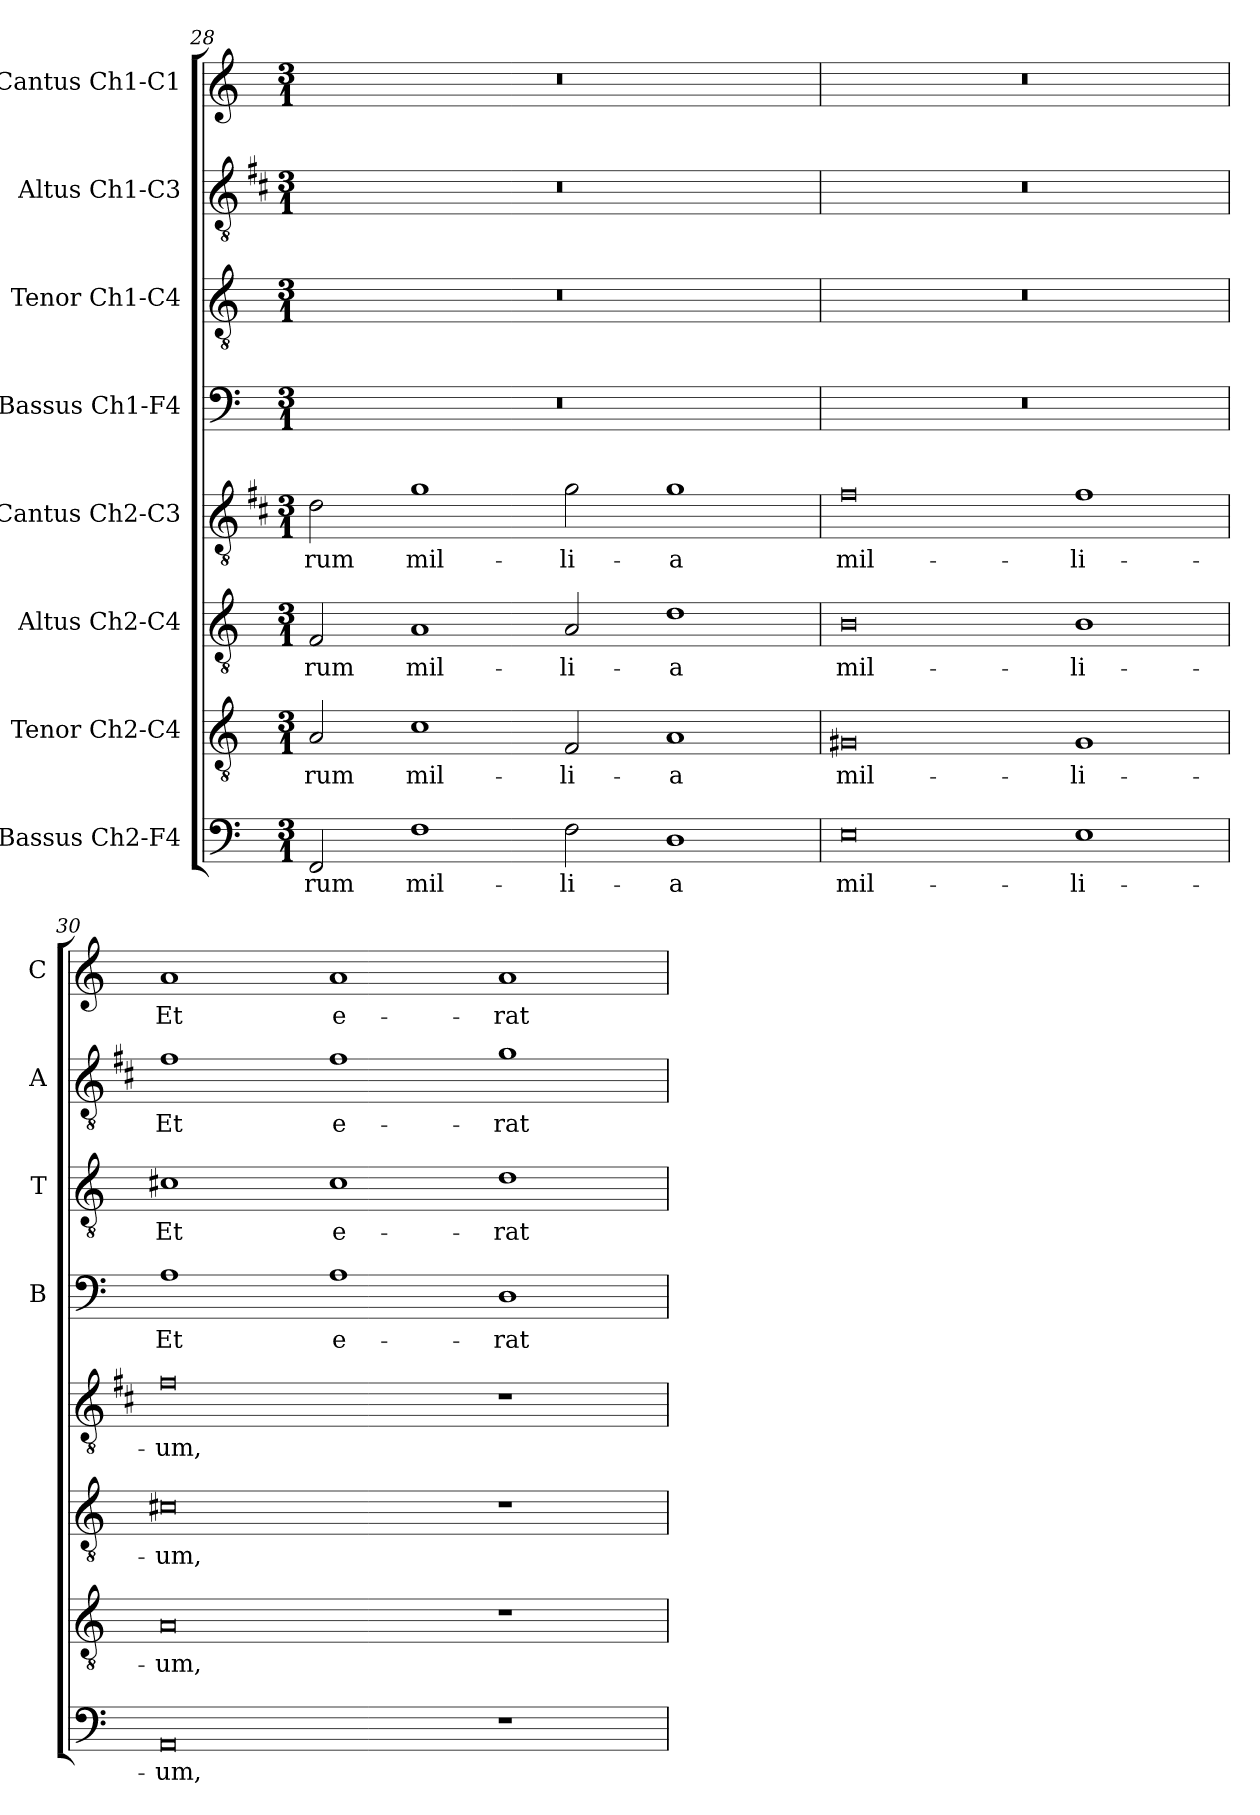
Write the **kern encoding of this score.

**kern	**text	**kern	**text	**kern	**text	**kern	**text	**kern	**text	**kern	**text	**kern	**text	**kern	**text
*part8	*part8	*part7	*part7	*part6	*part6	*part5	*part5	*part4	*part4	*part3	*part3	*part2	*part2	*part1	*part1
*staff8	*staff8	*staff7	*staff7	*staff6	*staff6	*staff5	*staff5	*staff4	*staff4	*staff3	*staff3	*staff2	*staff2	*staff1	*staff1
*I"Bassus Ch2-F4	*	*I"Tenor Ch2-C4	*	*I"Altus Ch2-C4	*	*I"Cantus Ch2-C3	*	*I"Bassus Ch1-F4	*	*I"Tenor Ch1-C4	*	*I"Altus Ch1-C3	*	*I"Cantus Ch1-C1	*
*	*	*	*	*	*	*	*	*I'B	*	*I'T	*	*I'A	*	*I'C	*
*clefF4	*	*clefGv2	*	*clefGv2	*	*clefGv2	*	*clefF4	*	*clefGv2	*	*clefGv2	*	*clefG2	*
*	*	*	*	*	*	*ITrd1c2	*	*	*	*	*	*ITrd1c2	*	*	*
*k[]	*	*k[]	*	*k[]	*	*k[]	*	*k[]	*	*k[]	*	*k[]	*	*k[]	*
*M3/1	*	*M3/1	*	*M3/1	*	*M3/1	*	*M3/1	*	*M3/1	*	*M3/1	*	*M3/1	*
=28	=28	=28	=28	=28	=28	=28	=28	=28	=28	=28	=28	=28	=28	=28	=28
!	!LO:LY:b	!	!LO:LY:b	!	!LO:LY:b	!	!LO:LY:b	!	!	!	!	!	!	!	!
2FF/	-rum	2A/	-rum	2F/	-rum	2c\	-rum	0.r	.	0.r	.	0.r	.	0.r	.
!	!LO:LY:b	!	!LO:LY:b	!	!LO:LY:b	!	!LO:LY:b	!	!	!	!	!	!	!	!
1F	mil-	1c	mil-	1A	mil-	1f	mil-	.	.	.	.	.	.	.	.
!	!LO:LY:b	!	!LO:LY:b	!	!LO:LY:b	!	!LO:LY:b	!	!	!	!	!	!	!	!
2F\	-li-	2F/	-li-	2A/	-li-	2f\	-li-	.	.	.	.	.	.	.	.
!	!LO:LY:b	!	!LO:LY:b	!	!LO:LY:b	!	!LO:LY:b	!	!	!	!	!	!	!	!
1D	-a	1A	-a	1d	-a	1f	-a	.	.	.	.	.	.	.	.
=29	=29	=29	=29	=29	=29	=29	=29	=29	=29	=29	=29	=29	=29	=29	=29
!	!LO:LY:b	!	!LO:LY:b	!	!LO:LY:b	!	!LO:LY:b	!	!	!	!	!	!	!	!
0E	mil-	0G#X	mil-	0B	mil-	0e	mil-	0.r	.	0.r	.	0.r	.	0.r	.
!	!LO:LY:b	!	!LO:LY:b	!	!LO:LY:b	!	!LO:LY:b	!	!	!	!	!	!	!	!
1E	-li-	1G#	-li-	1B	-li-	1e	-li-	.	.	.	.	.	.	.	.
=30	=30	=30	=30	=30	=30	=30	=30	=30	=30	=30	=30	=30	=30	=30	=30
!	!LO:LY:b	!	!LO:LY:b	!	!LO:LY:b	!	!LO:LY:b	!	!LO:LY:b	!	!LO:LY:b	!	!LO:LY:b	!	!LO:LY:b
0AA	-um,	0A	-um,	0c#X	-um,	0e	-um,	1A	Et	1c#X	Et	1e	Et	1a	Et
!	!	!	!	!	!	!	!	!	!LO:LY:b	!	!LO:LY:b	!	!LO:LY:b	!	!LO:LY:b
.	.	.	.	.	.	.	.	1A	e-	1c#	e-	1e	e-	1a	e-
!	!	!	!	!	!	!	!	!	!LO:LY:b	!	!LO:LY:b	!	!LO:LY:b	!	!LO:LY:b
1r	.	1r	.	1r	.	1r	.	1D	-rat	1d	-rat	1f	-rat	1a	-rat
=	=	=	=	=	=	=	=	=	=	=	=	=	=	=	=
*-	*-	*-	*-	*-	*-	*-	*-	*-	*-	*-	*-	*-	*-	*-	*-
